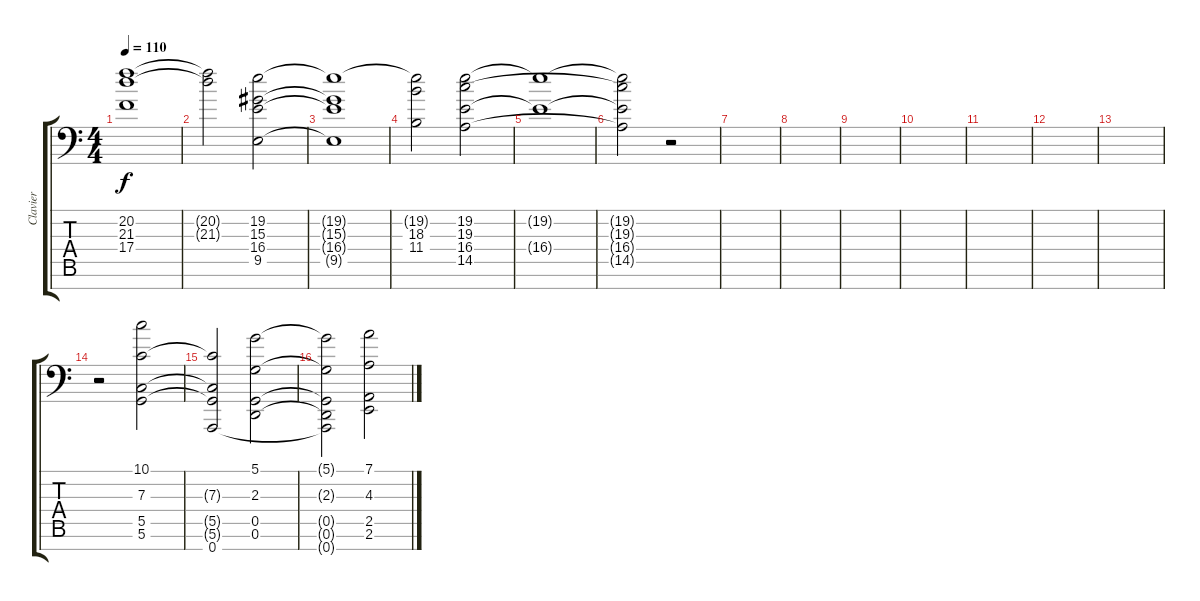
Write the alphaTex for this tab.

\track ("Clavier" "Clavier") {instrument pad2warm}
\staff {score tabs}
\tuning (D4 A3 F3 C3 G2 D2 A1) {hide}
\ts (4 4)
\tempo 110
\clef f4
\ks c
(20.2{t} 21.3{t} 17.4{t}).1{dy f} |
(20.2{t} 21.3{t}).2 (19.2 15.3 16.4 9.5).2 |
(19.2{t} 15.3{t} 16.4{t} 9.5{t}).1 |
(19.2{t} 18.3 11.4).2 (19.2 19.3 16.4 14.5).2 |
(19.2{t} 16.4{t}).1 |
(19.2{t} 19.3{t} 16.4{t} 14.5{t}).2 r.2 |
|
|
|
|
|
|
|
r.2 (10.1 7.3 5.5 5.6).2{volume 11 instrument drawbarorgan} |
(7.3{t} 5.5{t} 5.6{t} 0.7).2 (5.1 2.3 0.5 0.6).2 |
(5.1{t} 2.3{t} 0.5{t} 0.6{t} 0.7{t}).2 (7.1 4.3 2.5 2.6).2
